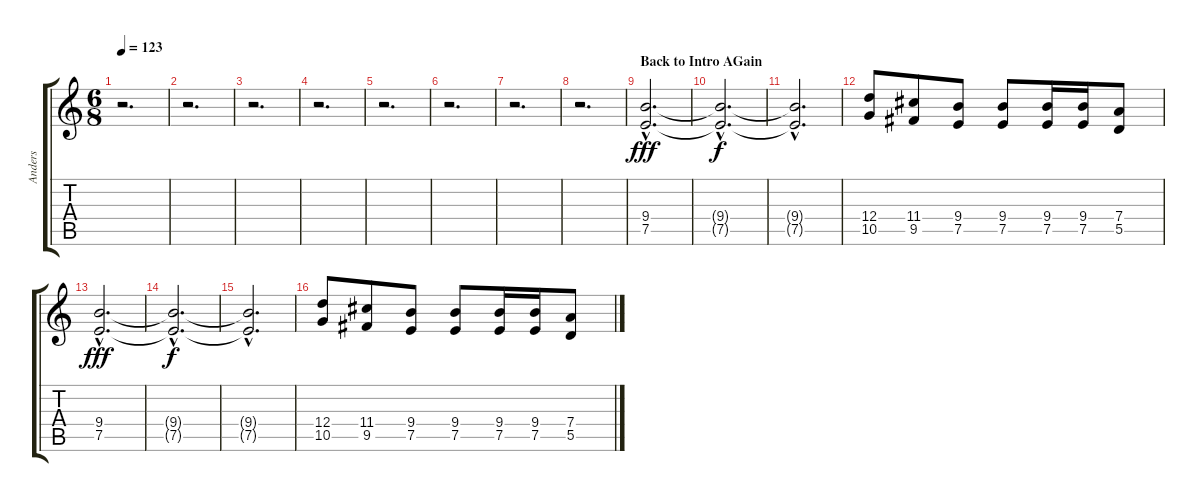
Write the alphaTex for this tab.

\track ("Anders" "Anders") {instrument distortionguitar}
\staff {score tabs}
\tuning (E4 B3 G3 D3 A2 E2) {hide}
\ts (6 8)
\tempo 123
\clef g2
\ks c
r.2{d dy f} |
r.2{d} |
r.2{d} |
r.2{d} |
r.2{d} |
r.2{d} |
r.2{d} |
r.2{d volume 13} |
\section ("" "Back to Intro AGain")
(9.4{hac} 7.5{hac}).2{d dy fff volume 4} |
(9.4{hac t} 7.5{hac t}).2{d dy f} |
(9.4{hac t} 7.5{hac t}).2{d} |
(12.4 10.5).8{volume 13 instrument distortionguitar} (11.4 9.5).8 (9.4 7.5).8 (9.4 7.5).8 (9.4 7.5).16 (9.4 7.5).16 (7.4 5.5).8 |
(9.4{hac} 7.5{hac}).2{d dy fff volume 4} |
(9.4{hac t} 7.5{hac t}).2{d dy f} |
(9.4{hac t} 7.5{hac t}).2{d} |
(12.4 10.5).8{volume 13 instrument distortionguitar} (11.4 9.5).8 (9.4 7.5).8 (9.4 7.5).8 (9.4 7.5).16 (9.4 7.5).16 (7.4 5.5).8
